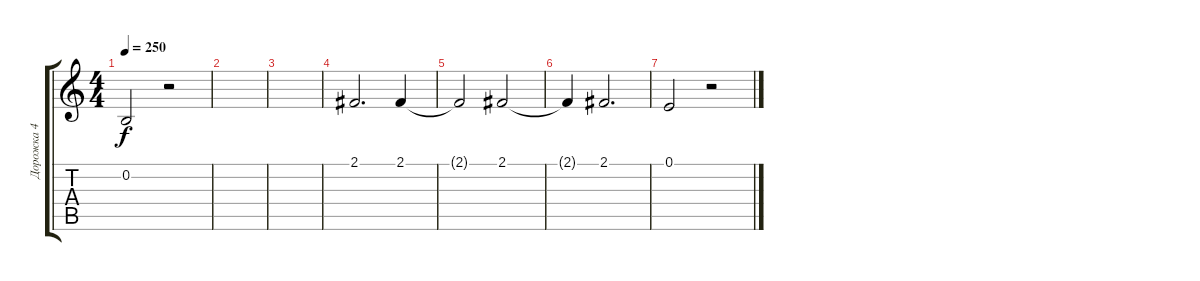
\track ("Дорожка 4" "Дорожка 4") {instrument lead6voice}
\staff {score tabs}
\tuning (E4 B3 G3 D3 A2 E2) {hide}
\ts (4 4)
\tempo 250
\clef g2
\ks c
0.2.2{dy f} r.2 |
|
|
2.1.2{d} 2.1.4 |
2.1{t}.2 2.1.2 |
2.1{t}.4 2.1.2{d} |
0.1.2 r.2
